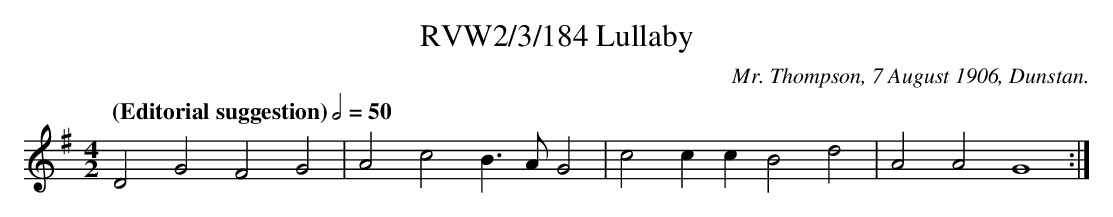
X:1
T:RVW2/3/184 Lullaby
C:Mr. Thompson, 7 August 1906, Dunstan.
L:1/4
Q: "(Editorial suggestion)" 1/2=50
M:4/2
K:G
D2 G2 F2 G2 | A2 c2 B3/2 A/2 G2 | c2 c c B2 d2 | A2 A2 G4 :|
